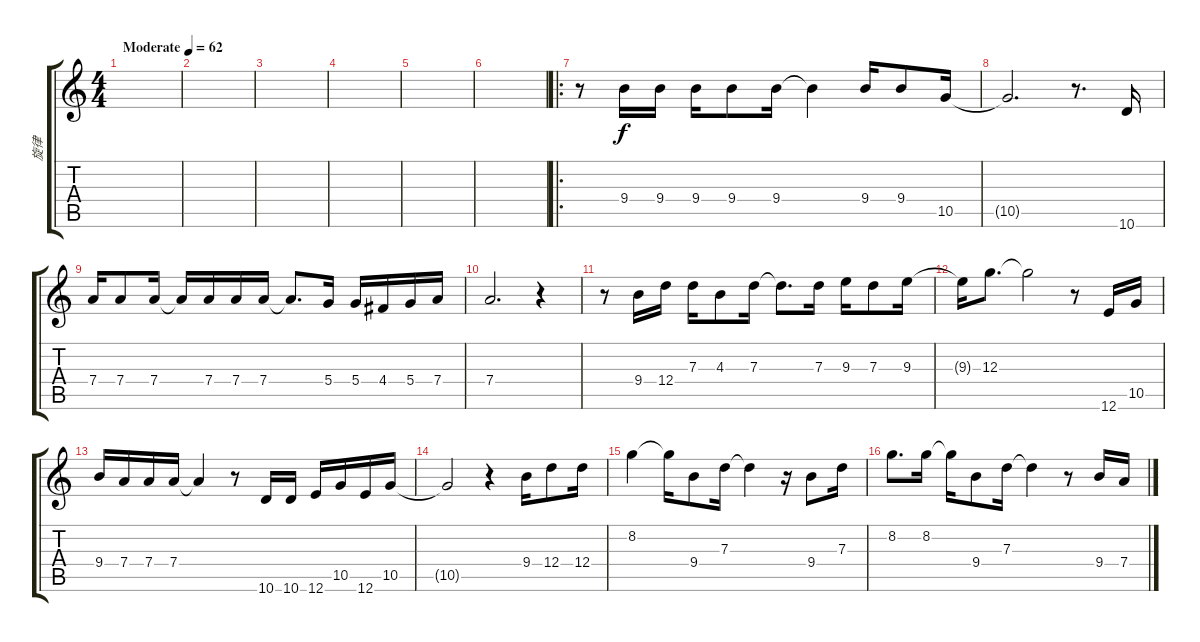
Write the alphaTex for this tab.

\track ("旋律" "旋律") {instrument acousticguitarnylon}
\staff {score tabs}
\tuning (E4 B3 G3 D3 A2 E2) {hide}
\ts (4 4)
\tempo (62 "Moderate")
\clef g2
\ks c
|
|
|
|
|
|
\ro
r.8 9.4.16 9.4.16 9.4.16 9.4.8 9.4.16 9.4{t}.4 9.4.16 9.4.8 10.5.16 |
10.5{t}.2{d} r.8{d} 10.6.16 |
7.4.16 7.4.8 7.4.16 7.4{t}.16 7.4.16 7.4.16 7.4.16 7.4{t}.8{d} 5.4.16 5.4.16 4.4.16 5.4.16 7.4.16 |
7.4.2{d} r.4 |
r.8 9.4.16 12.4.16 7.3.16 4.3.8 7.3.16 7.3{t}.8{d} 7.3.16 9.3.16 7.3.8 9.3.16 |
9.3{t}.16 12.3.8{d} 12.3{t}.2 r.8 12.6.16 10.5.16 |
9.4.16 7.4.16 7.4.16 7.4.16 7.4{t}.4 r.8 10.6.16 10.6.16 12.6.16 10.5.16 12.6.16 10.5.16 |
10.5{t}.2 r.4 9.4.16 12.4.8 12.4.16 |
8.2.4 8.2{t}.16 9.4.8 7.3.16 7.3{t}.4 r.16 9.4.8 7.3.16 |
8.2.8{d} 8.2.16 8.2{t}.16 9.4.8 7.3.16 7.3{t}.4 r.8 9.4.16 7.4.16
